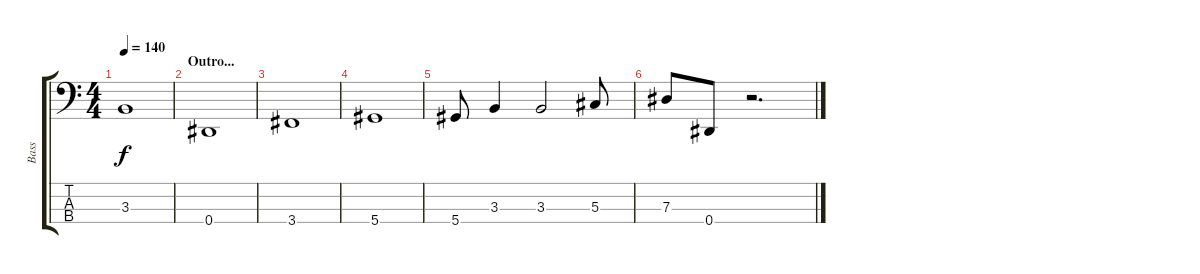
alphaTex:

\track ("Bass" "Bass") {instrument electricbassfinger}
\staff {score tabs}
\tuning (Gb2 Db2 Ab1 Eb1) {hide}
\ts (4 4)
\tempo 140
\clef f4
\ks c
3.3.1{dy f} |
\section ("" "Outro...")
0.4.1 |
3.4.1 |
5.4.1 |
5.4.8 3.3.4 3.3.2 5.3.8 |
7.3.8 0.4.8 r.2{d}
